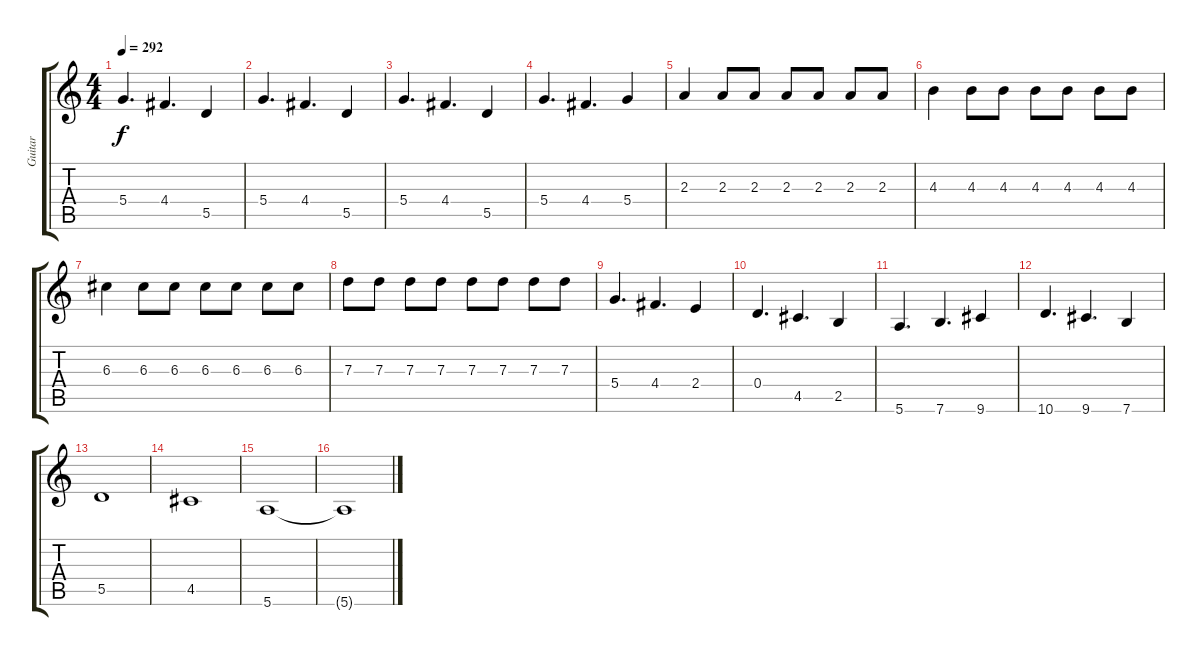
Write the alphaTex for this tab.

\track ("Guitar" "Guitar") {instrument overdrivenguitar}
\staff {score tabs}
\tuning (E4 B3 G3 D3 A2 E2) {hide}
\ts (4 4)
\section ("" "")
\tempo 292
\clef g2
\ks c
5.4.4{d dy f} 4.4.4{d} 5.5.4 |
5.4.4{d} 4.4.4{d} 5.5.4 |
5.4.4{d} 4.4.4{d} 5.5.4 |
5.4.4{d} 4.4.4{d} 5.4.4 |
2.3.4 2.3.8 2.3.8 2.3.8 2.3.8 2.3.8 2.3.8 |
4.3.4 4.3.8 4.3.8 4.3.8 4.3.8 4.3.8 4.3.8 |
6.3.4 6.3.8 6.3.8 6.3.8 6.3.8 6.3.8 6.3.8 |
7.3.8 7.3.8 7.3.8 7.3.8 7.3.8 7.3.8 7.3.8 7.3.8 |
5.4.4{d} 4.4.4{d} 2.4.4 |
0.4.4{d} 4.5.4{d} 2.5.4 |
5.6.4{d} 7.6.4{d} 9.6.4 |
10.6.4{d} 9.6.4{d} 7.6.4 |
5.5.1 |
4.5.1 |
5.6.1 |
5.6{t}.1
